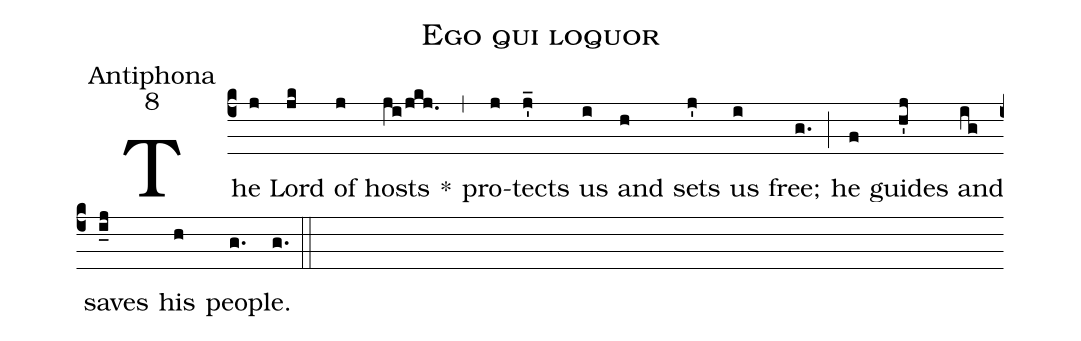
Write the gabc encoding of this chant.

name:Ego qui loquor;
office-part:Antiphona;
mode:8;
%%
(c4) The(j) Lord(jk) of(j) hosts(ji/jkj.) *(,) pro(j)tects(j'_) us(i) and(h) sets(j') us(i) free;(g.) (;) he(f) guides(h'j) and(ig) saves(i_j) his(h) peo(g.)ple.(g.) (::)
